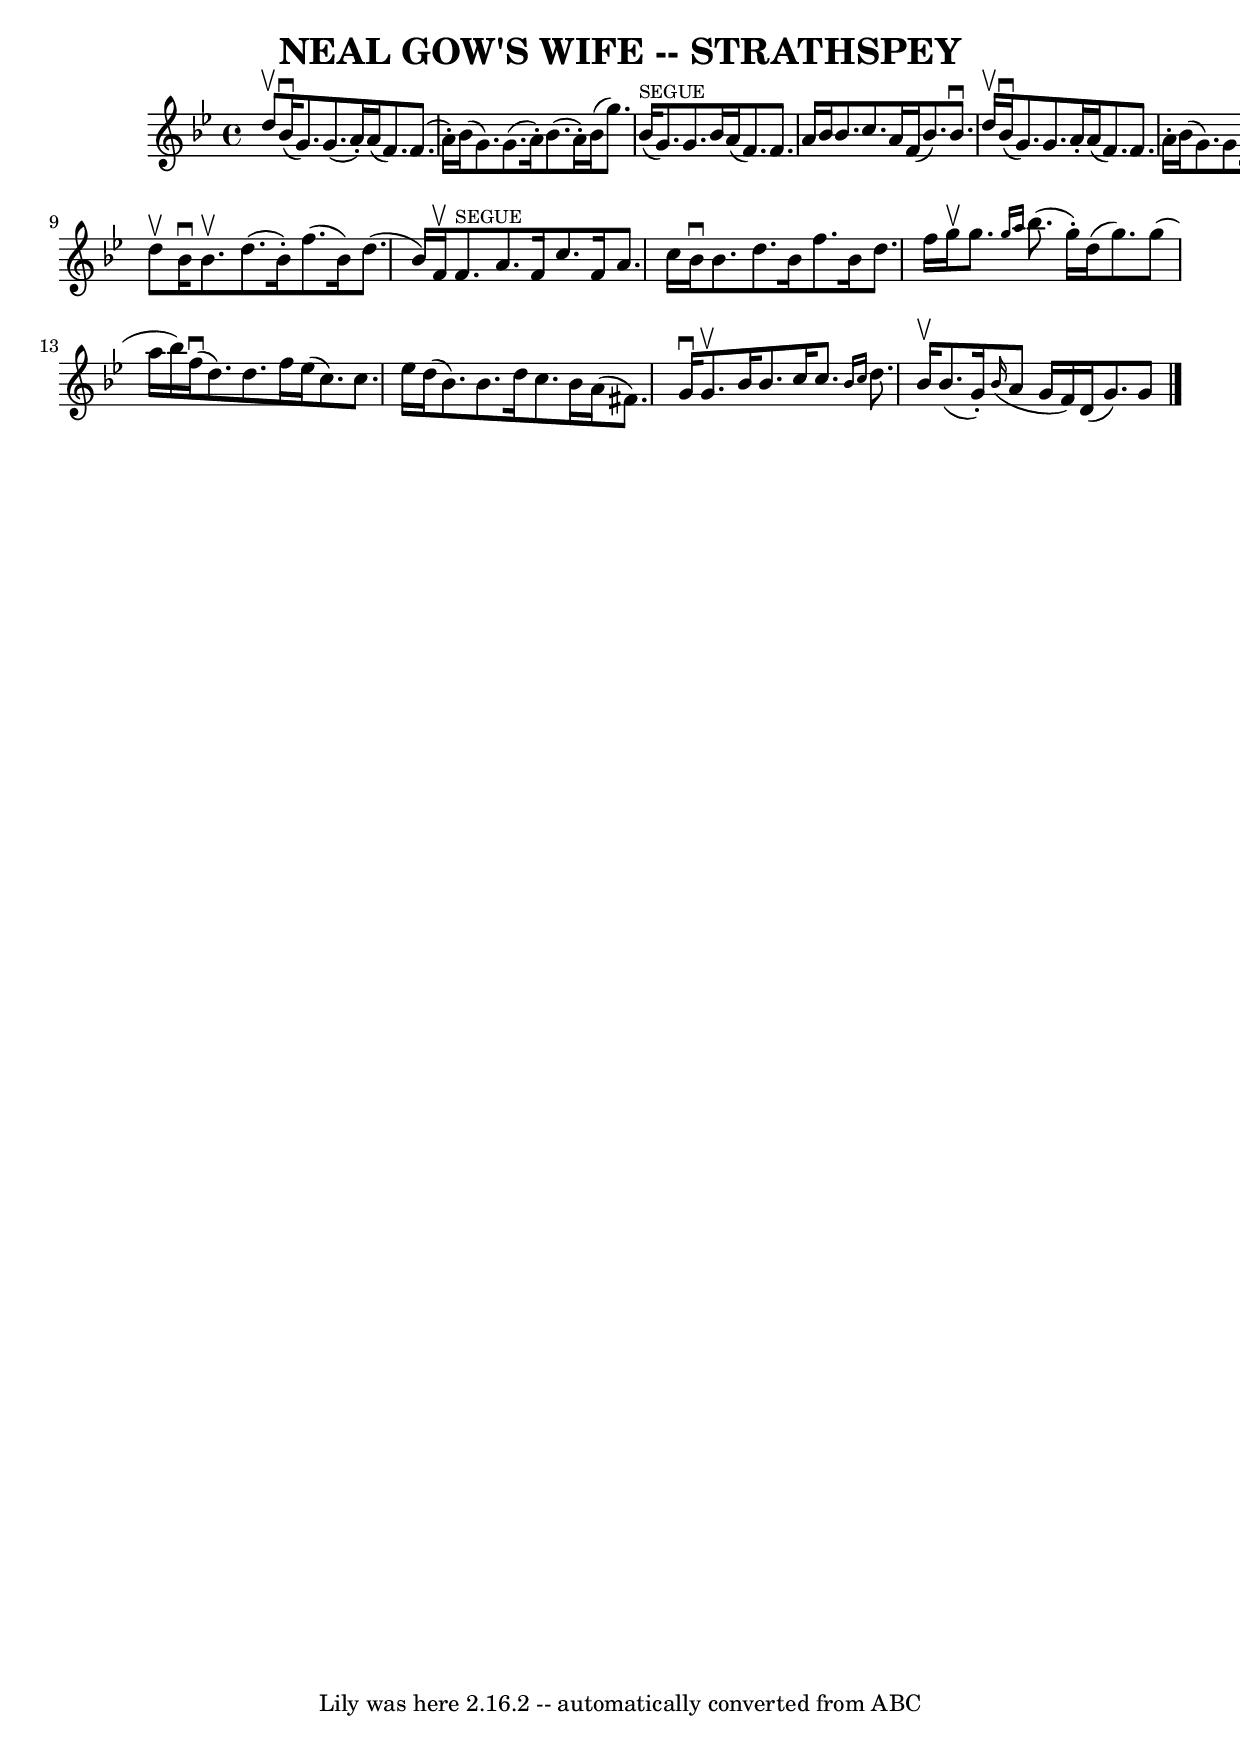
\version "2.7.40"
\include "Mammoth.ily"
\header {
	%% book = "Ryan's Mammoth Collection of Fiddle Tunes"
	crossRefNumber = "1"
	footnotes = ""
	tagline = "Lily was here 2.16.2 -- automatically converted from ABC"
	title = "NEAL GOW'S WIFE -- STRATHSPEY"
}
voicedefault =  {


 \override Staff.TimeSignature #'style = #'C
 \time 4/4 
\key g \minor d''8^\upbow       |
 bes'16 (^\downbow   
g'8.) g'8. (a'16 -.) a'16 (f'8.) f'8. (a'16 -.)   
|
 bes'16 (g'8.) g'8. (a'16 -.) bes'8. (a'16 -.)   
bes'16 (g''8.)       |
 bes'16^\segue(g'8.) g'8.    
bes'16 a'16 (f'8.) f'8. a'16    |
 bes'16 bes'8.    
c''8. a'16 f'16 (bes'8.) bes'8.^\downbow d''16^\upbow   
|
     |
 bes'16 (^\downbow g'8.) g'8. a'16 -. a'16 
(f'8.) f'8. a'16 -.   |
 bes'16 (g'8.) g'8. a'16 
-. bes'8. a'16 -. bes'16 (g''8.)       |
 bes'16 (g'8.  
-) g'8. bes'16 a'16 (f'8.) f'8. a'16    |
 bes'16    
bes'8. c''8. a'16 f'16 (bes'8.) bes'8    \bar "|." d''8 
^\upbow       |
 bes'16^\downbow bes'8.^\upbow d''8. (bes'16 
-.) f''8. (bes'16) d''8. (bes'16)   |
 f'16^\upbow   
f'8.^\segue a'8. f'16 c''8. f'16 a'8. c''16        |
  
 bes'16^\downbow bes'8. d''8. bes'16 f''8. bes'16 d''8.    
f''16    |
 g''16^\upbow g''8.  \grace { g''16 a''16  }   
bes''8. (g''16 -.) d''16 (g''8.) g''8 (a''16 bes''16)   
|
     |
 f''16 (^\downbow d''8.) d''8. f''16    
ees''16 (c''8.) c''8. ees''16    |
 d''16 (bes'8.)   
bes'8. d''16 c''8. bes'16 a'16 (fis'8.)       |
 g'16 
^\downbow g'8.^\upbow bes'16 bes'8. c''16 c''8.  \grace {    
bes'16 c''16  } d''8. bes'16^\upbow   |
 bes'8. (g'16 -.) 
  \grace { bes'16 (} a'8 g'16 f'16) d'16 (g'8.) g'8    
\bar "|."   
}

\score{
    <<

	\context Staff="default"
	{
	    \voicedefault 
	}

    >>
	\layout {
	}
	\midi {}
}
